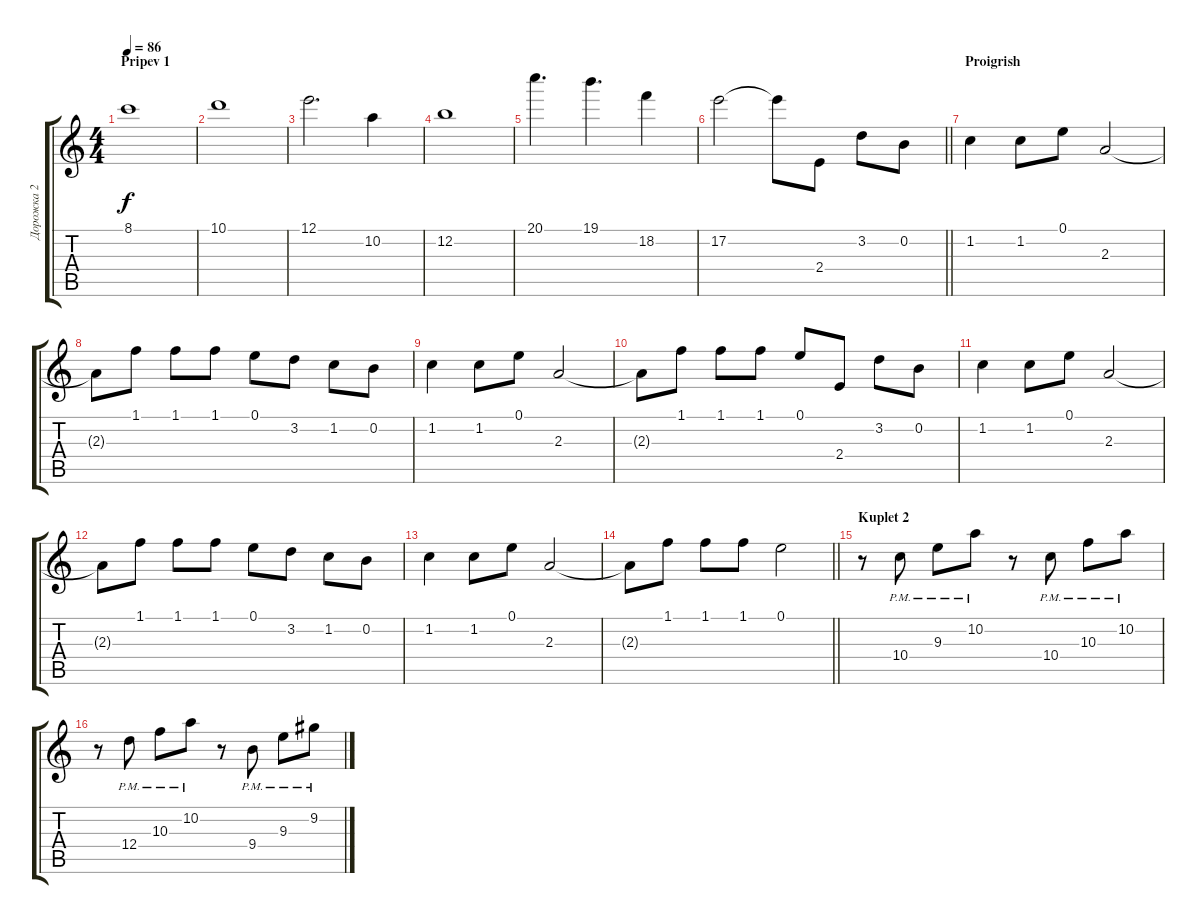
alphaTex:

\track ("Дорожка 2" "Дорожка 2") {instrument acousticguitarsteel}
\staff {score tabs}
\tuning (E4 B3 G3 D3 A2 E2) {hide}
\ts (4 4)
\section ("" "Pripev 1")
\tempo 86
\clef g2
\ks c
8.1.1{dy f} |
10.1.1 |
12.1.2{d} 10.2.4 |
12.2.1 |
20.1.4{d} 19.1.4{d} 18.2.4 |
\barLineRight lightlight
17.2.2 17.2{t}.8 2.4.8 3.2.8 0.2.8 |
\section ("" "Proigrish")
1.2.4 1.2.8 0.1.8 2.3.2 |
2.3{t}.8 1.1.8 1.1.8 1.1.8 0.1.8 3.2.8 1.2.8 0.2.8 |
1.2.4 1.2.8 0.1.8 2.3.2 |
2.3{t}.8 1.1.8 1.1.8 1.1.8 0.1.8 2.4.8 3.2.8 0.2.8 |
1.2.4 1.2.8 0.1.8 2.3.2 |
2.3{t}.8 1.1.8 1.1.8 1.1.8 0.1.8 3.2.8 1.2.8 0.2.8 |
1.2.4 1.2.8 0.1.8 2.3.2 |
\barLineRight lightlight
2.3{t}.8 1.1.8 1.1.8 1.1.8 0.1.2 |
\section ("" "Kuplet 2")
r.8 10.4{pm}.8 9.3{pm}.8 10.2{pm}.8 r.8 10.4{pm}.8 10.3{pm}.8 10.2{pm}.8 |
r.8 12.4{pm}.8 10.3{pm}.8 10.2{pm}.8 r.8 9.4{pm}.8 9.3{pm}.8 9.2{pm}.8
